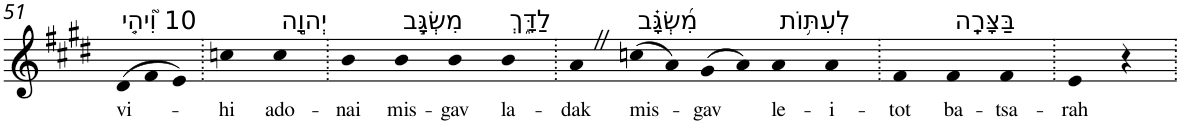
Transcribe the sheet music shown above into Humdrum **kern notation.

**kern	**text
*part1	*part1
*staff1	*staff1
*I"Piano	*
*I'Pno	*
!!LO:PB:g=z
*clefG2	*
*k[f#c#g#d#]	*
*E:	*
*Xtuplet	*
=51	=51
!LO:TX:a:t=10 וִ֘יהִ֤י	!
!	!LO:LY:b
(>12d#	vi-
12f#	.
12e)	.
=52.	=52.
!	!LO:LY:b
4ccn	-hi
!LO:TX:a:t=יְהוָ֣ה	!
!	!LO:LY:b
4cc	ado-
=53.	=53.
!	!LO:LY:b
4b	-nai
!LO:TX:a:t=מִשְׂגָּ֣ב	!
!	!LO:LY:b
4b	mis-
!	!LO:LY:b
4b	-gav
!LO:TX:a:t=לַדָּ֑ךְ	!
!	!LO:LY:b
4b	la-
=54.	=54.
!	!LO:LY:b
4aZ	-dak
!LO:TX:a:t=מִ֝שְׂגָּ֗ב	!
!	!LO:LY:b
(>8ccn	mis-
8a)	.
!	!LO:LY:b
(>8g#	-gav
8a)	.
!LO:TX:a:t=לְעִתּ֥וֹת	!
!	!LO:LY:b
4a	le-
!	!LO:LY:b
4a	-i-
=55.	=55.
!	!LO:LY:b
4f#	-tot
!LO:TX:a:t=בַּצָּרָֽה	!
!	!LO:LY:b
4f#	ba-
!	!LO:LY:b
4f#	-tsa-
=56.	=56.
!	!LO:LY:b
4e	-rah
4r	.
=.	=.
*-	*-
